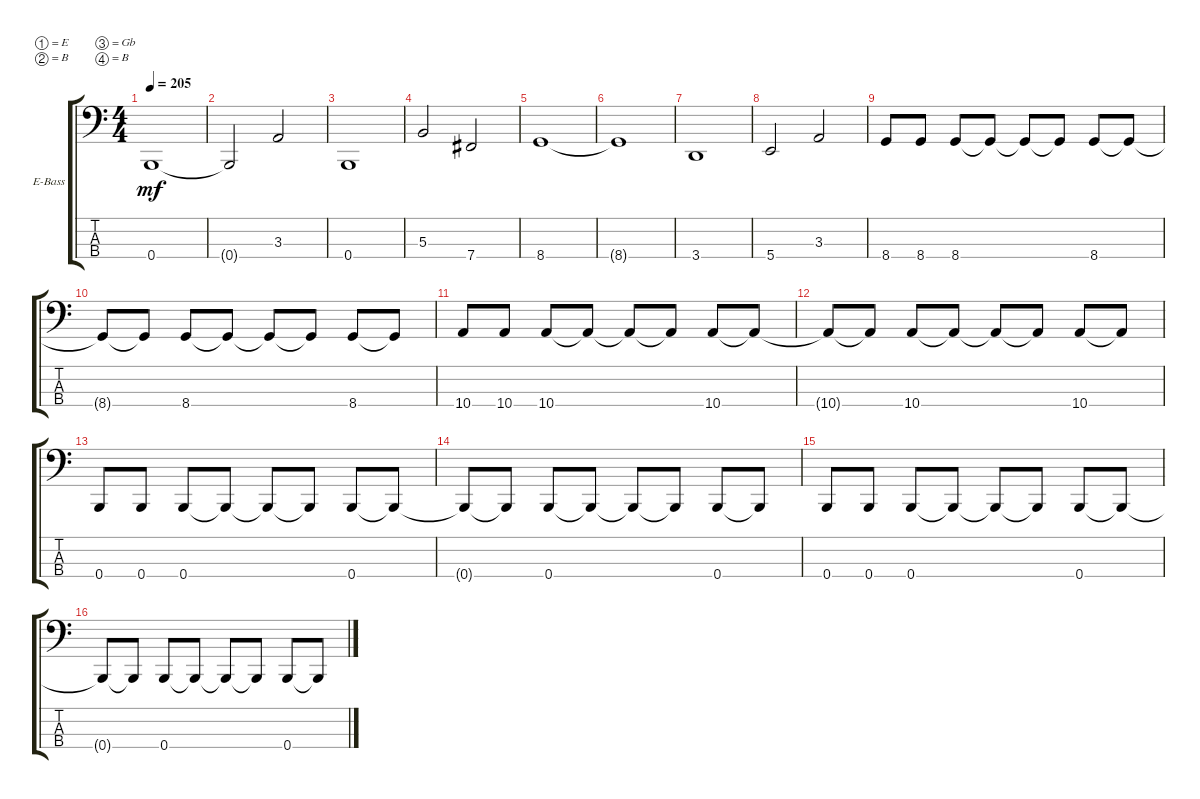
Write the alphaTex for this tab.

\defaultSystemsLayout 4
\bracketExtendMode groupsimilarinstruments
\firstSystemTrackNameOrientation horizontal
\otherSystemsTrackNameOrientation horizontal
\track ("Electric Bass" "E-Bass") {instrument electricbassfinger}
\staff {score tabs}
\tuning (E2 B1 Gb1 B0)
\ts (4 4)
\tempo 205
\clef f4
\ks c
0.4.1{dy mf} |
0.4{t}.2 3.3.2 |
0.4.1 |
5.3.2 7.4.2 |
8.4.1 |
8.4{t}.1 |
3.4.1 |
5.4.2 3.3.2 |
8.4.8 8.4.8 8.4.8 8.4{t}.8 8.4{t}.8 8.4{t}.8 8.4.8 8.4{t}.8 |
8.4{t}.8 8.4{t}.8 8.4.8 8.4{t}.8 8.4{t}.8 8.4{t}.8 8.4.8 8.4{t}.8 |
10.4.8 10.4.8 10.4.8 10.4{t}.8 10.4{t}.8 10.4{t}.8 10.4.8 10.4{t}.8 |
10.4{t}.8 10.4{t}.8 10.4.8 10.4{t}.8 10.4{t}.8 10.4{t}.8 10.4.8 10.4{t}.8 |
0.4.8 0.4.8 0.4.8 0.4{t}.8 0.4{t}.8 0.4{t}.8 0.4.8 0.4{t}.8 |
0.4{t}.8 0.4{t}.8 0.4.8 0.4{t}.8 0.4{t}.8 0.4{t}.8 0.4.8 0.4{t}.8 |
0.4.8 0.4.8 0.4.8 0.4{t}.8 0.4{t}.8 0.4{t}.8 0.4.8 0.4{t}.8 |
0.4{t}.8 0.4{t}.8 0.4.8 0.4{t}.8 0.4{t}.8 0.4{t}.8 0.4.8 0.4{t}.8
